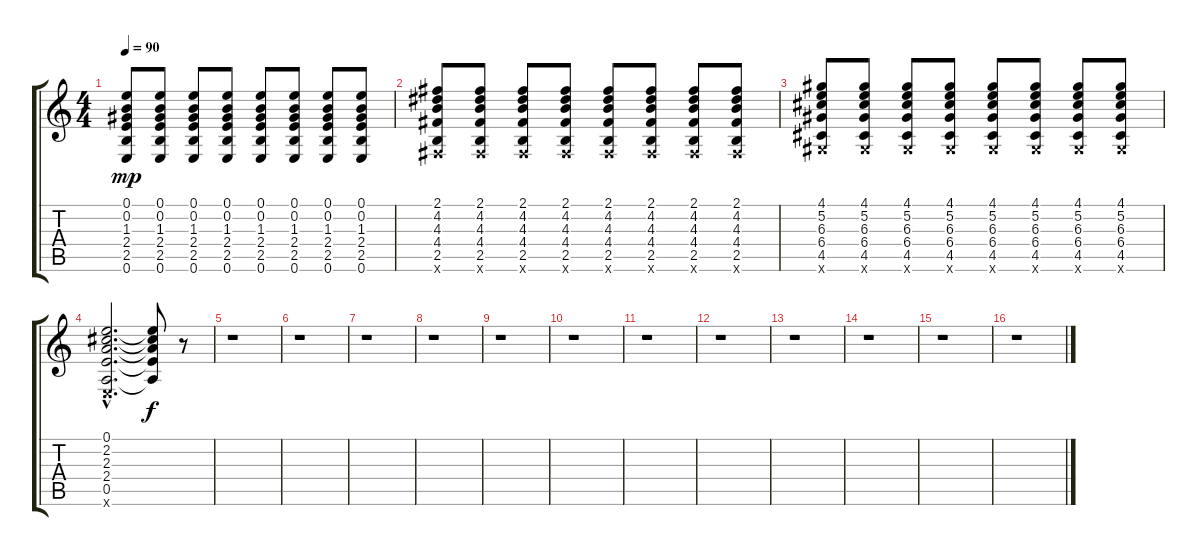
\track "" {instrument distortionguitar}
\staff {score tabs}
\tuning (E4 B3 G3 D3 A2 E2) {hide}
\ts (4 4)
\tempo 90
\clef g2
\ks c
(0.1 0.2 1.3 2.4 2.5 0.6).8{dy mp} (0.1 0.2 1.3 2.4 2.5 0.6).8 (0.1 0.2 1.3 2.4 2.5 0.6).8 (0.1 0.2 1.3 2.4 2.5 0.6).8 (0.1 0.2 1.3 2.4 2.5 0.6).8 (0.1 0.2 1.3 2.4 2.5 0.6).8 (0.1 0.2 1.3 2.4 2.5 0.6).8 (0.1 0.2 1.3 2.4 2.5 0.6).8 |
(2.1 4.2 4.3 4.4 2.5 2.6{x}).8 (2.1 4.2 4.3 4.4 2.5 2.6{x}).8 (2.1 4.2 4.3 4.4 2.5 2.6{x}).8 (2.1 4.2 4.3 4.4 2.5 2.6{x}).8 (2.1 4.2 4.3 4.4 2.5 2.6{x}).8 (2.1 4.2 4.3 4.4 2.5 2.6{x}).8 (2.1 4.2 4.3 4.4 2.5 2.6{x}).8 (2.1 4.2 4.3 4.4 2.5 2.6{x}).8 |
(4.1 5.2 6.3 6.4 4.5 4.6{x}).8 (4.1 5.2 6.3 6.4 4.5 4.6{x}).8 (4.1 5.2 6.3 6.4 4.5 4.6{x}).8 (4.1 5.2 6.3 6.4 4.5 4.6{x}).8 (4.1 5.2 6.3 6.4 4.5 4.6{x}).8 (4.1 5.2 6.3 6.4 4.5 4.6{x}).8 (4.1 5.2 6.3 6.4 4.5 4.6{x}).8 (4.1 5.2 6.3 6.4 4.5 4.6{x}).8 |
(0.1{hac} 2.2{hac} 2.3{hac} 2.4{hac} 0.5{hac} 0.6{hac x}).2{d} (0.1{t} 2.2{t} 2.3{t} 2.4{t} 0.5{t}).8{dy f} r.8 |
r.1 |
r.1 |
r.1 |
r.1 |
r.1 |
r.1 |
r.1 |
r.1 |
r.1 |
r.1 |
r.1 |
r.1
